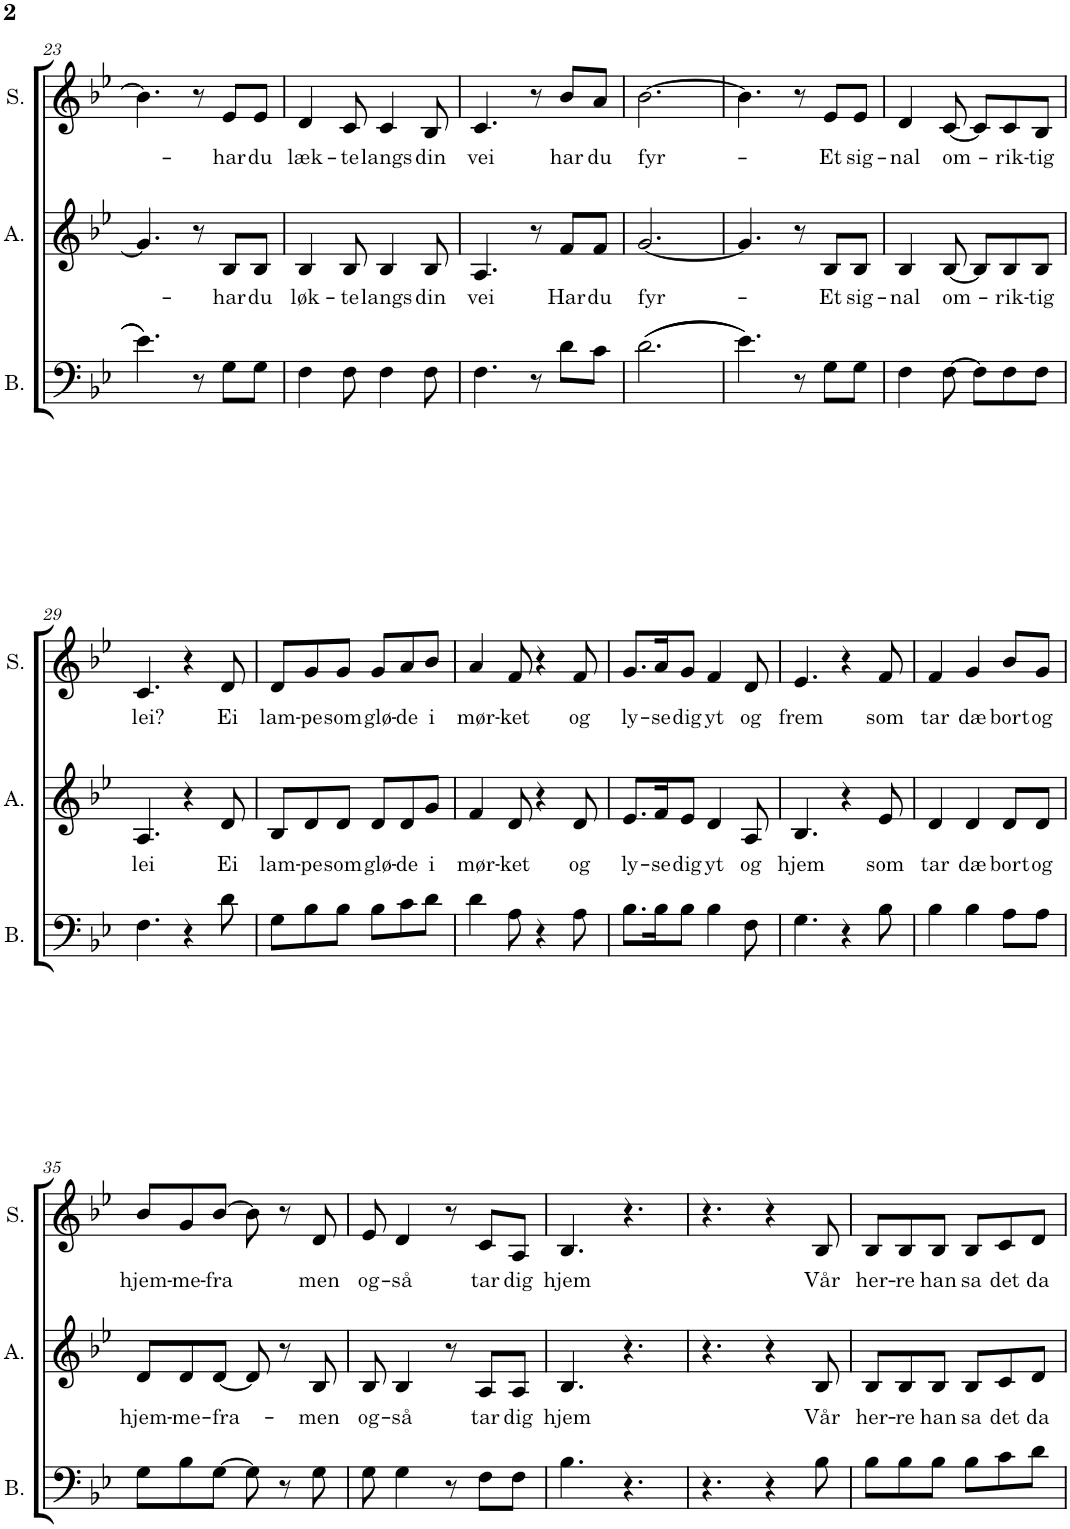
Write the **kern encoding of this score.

**kern	**kern	**text	**kern	**text
*part3	*part2	*part2	*part1	*part1
*staff3	*staff2	*staff2	*staff1	*staff1
*I"Bass	*I"Alto	*	*I"Soprano	*
*I'B.	*I'A.	*	*I'S.	*
!!LO:PB:g=z
*clefF4	*clefG2	*	*clefG2	*
*k[b-e-]	*k[b-e-]	*	*k[b-e-]	*
*M6/8	*M6/8	*	*M6/8	*
=23	=23	=23	=23	=23
4.e-\	4.g/]	.	4.b-\]	.
8r	8r	.	8r	.
!	!	!LO:LY:b	!	!LO:LY:b
8G\L	8B-/L	-har	8e-/L	-har
!	!	!LO:LY:b	!	!LO:LY:b
8G\J	8B-/J	du	8e-/J	du
=24	=24	=24	=24	=24
!	!	!LO:LY:b	!	!LO:LY:b
4F\	4B-/	løk-	4d/	læk-
!	!	!LO:LY:b	!	!LO:LY:b
8F\	8B-/	-te	8c/	-te
!	!	!LO:LY:b	!	!LO:LY:b
4F\	4B-/	langs	4c/	langs
!	!	!LO:LY:b	!	!LO:LY:b
8F\	8B-/	din	8B-/	din
=25	=25	=25	=25	=25
!	!	!LO:LY:b	!	!LO:LY:b
4.F\	4.A/	vei	4.c/	vei
8r	8r	.	8r	.
!	!	!LO:LY:b	!	!LO:LY:b
8d\L	8f/L	Har	8b-/L	har
!	!	!LO:LY:b	!	!LO:LY:b
8c\J	8f/J	du	8a/J	du
=26	=26	=26	=26	=26
!	!	!LO:LY:b	!	!LO:LY:b
((2.d\	[2.g/	fyr-	[2.b-\	fyr-
=27	=27	=27	=27	=27
4.e-\))	4.g/]	.	4.b-\]	.
8r	8r	.	8r	.
!	!	!LO:LY:b	!	!LO:LY:b
8G\L	8B-/L	-Et	8e-/L	-Et
!	!	!LO:LY:b	!	!LO:LY:b
8G\J	8B-/J	sig-	8e-/J	sig-
=28	=28	=28	=28	=28
!	!	!LO:LY:b	!	!LO:LY:b
4F\	4B-/	-nal	4d/	-nal
!	!	!LO:LY:b	!	!LO:LY:b
[8F\	[8B-/	om-	[8c/	om-
8F\L]	8B-/L]	.	8c/L]	.
!	!	!LO:LY:b	!	!LO:LY:b
8F\	8B-/	-rik-	8c/	-rik-
!	!	!LO:LY:b	!	!LO:LY:b
8F\J	8B-/J	-tig	8B-/J	-tig
!!LO:LB:g=z
=29	=29	=29	=29	=29
!	!	!LO:LY:b	!	!LO:LY:b
4.F\	4.A/	lei	4.c/	lei?
4r	4r	.	4r	.
!	!	!LO:LY:b	!	!LO:LY:b
8d\	8d/	Ei	8d/	Ei
=30	=30	=30	=30	=30
!	!	!LO:LY:b	!	!LO:LY:b
8G\L	8B-/L	lam-	8d/L	lam-
!	!	!LO:LY:b	!	!LO:LY:b
8B-\	8d/	-pe	8g/	-pe
!	!	!LO:LY:b	!	!LO:LY:b
8B-\J	8d/J	som	8g/J	som
!	!	!LO:LY:b	!	!LO:LY:b
8B-\L	8d/L	glø-	8g/L	glø-
!	!	!LO:LY:b	!	!LO:LY:b
8c\	8d/	-de	8a/	-de
!	!	!LO:LY:b	!	!LO:LY:b
8d\J	8g/J	i	8b-/J	i
=31	=31	=31	=31	=31
!	!	!LO:LY:b	!	!LO:LY:b
4d\	4f/	mør-	4a/	mør-
!	!	!LO:LY:b	!	!LO:LY:b
8A\	8d/	-ket	8f/	-ket
4r	4r	.	4r	.
!	!	!LO:LY:b	!	!LO:LY:b
8A\	8d/	og	8f/	og
=32	=32	=32	=32	=32
!	!	!LO:LY:b	!	!LO:LY:b
8.B-\L	8.e-/L	ly-	8.g/L	ly-
!	!	!LO:LY:b	!	!LO:LY:b
16B-\K	16f/K	-se	16a/K	-se
!	!	!LO:LY:b	!	!LO:LY:b
8B-\J	8e-/J	dig	8g/J	dig
!	!	!LO:LY:b	!	!LO:LY:b
4B-\	4d/	yt	4f/	yt
!	!	!LO:LY:b	!	!LO:LY:b
8F\	8A/	og	8d/	og
=33	=33	=33	=33	=33
!	!	!LO:LY:b	!	!LO:LY:b
4.G\	4.B-/	hjem	4.e-/	frem
4r	4r	.	4r	.
!	!	!LO:LY:b	!	!LO:LY:b
8B-\	8e-/	som	8f/	som
=34	=34	=34	=34	=34
!	!	!LO:LY:b	!	!LO:LY:b
4B-\	4d/	tar	4f/	tar
!	!	!LO:LY:b	!	!LO:LY:b
4B-\	4d/	dæ	4g/	dæ
!	!	!LO:LY:b	!	!LO:LY:b
8A\L	8d/L	bort	8b-/L	bort
!	!	!LO:LY:b	!	!LO:LY:b
8A\J	8d/J	og	8g/J	og
!!LO:LB:g=z
=35	=35	=35	=35	=35
!	!	!LO:LY:b	!	!LO:LY:b
8G\L	8d/L	hjem-	8b-/L	hjem-
!	!	!LO:LY:b	!	!LO:LY:b
8B-\	8d/	-me-	8g/	-me-
!	!	!LO:LY:b	!	!LO:LY:b
[8G\J	[8d/J	-fra-	[8b-/J	-fra
8G\]	8d/]	.	8b-\]	.
8r	8r	.	8r	.
!	!	!LO:LY:b	!	!LO:LY:b
8G\	8B-/	-men	8d/	men
=36	=36	=36	=36	=36
!	!	!LO:LY:b	!	!LO:LY:b
8G\	8B-/	og-	8e-/	og-
!	!	!LO:LY:b	!	!LO:LY:b
4G\	4B-/	-så	4d/	-så
8r	8r	.	8r	.
!	!	!LO:LY:b	!	!LO:LY:b
8F\L	8A/L	tar	8c/L	tar
!	!	!LO:LY:b	!	!LO:LY:b
8F\J	8A/J	dig	8A/J	dig
=37	=37	=37	=37	=37
!	!	!LO:LY:b	!	!LO:LY:b
4.B-\	4.B-/	hjem	4.B-/	hjem
4.r	4.r	.	4.r	.
=38	=38	=38	=38	=38
4.r	4.r	.	4.r	.
4r	4r	.	4r	.
!	!	!LO:LY:b	!	!LO:LY:b
8B-\	8B-/	Vår	8B-/	Vår
=39	=39	=39	=39	=39
!	!	!LO:LY:b	!	!LO:LY:b
8B-\L	8B-/L	her-	8B-/L	her-
!	!	!LO:LY:b	!	!LO:LY:b
8B-\	8B-/	-re	8B-/	-re
!	!	!LO:LY:b	!	!LO:LY:b
8B-\J	8B-/J	han	8B-/J	han
!	!	!LO:LY:b	!	!LO:LY:b
8B-\L	8B-/L	sa	8B-/L	sa
!	!	!LO:LY:b	!	!LO:LY:b
8c\	8c/	det	8c/	det
!	!	!LO:LY:b	!	!LO:LY:b
8d\J	8d/J	da	8d/J	da
=	=	=	=	=
*-	*-	*-	*-	*-
